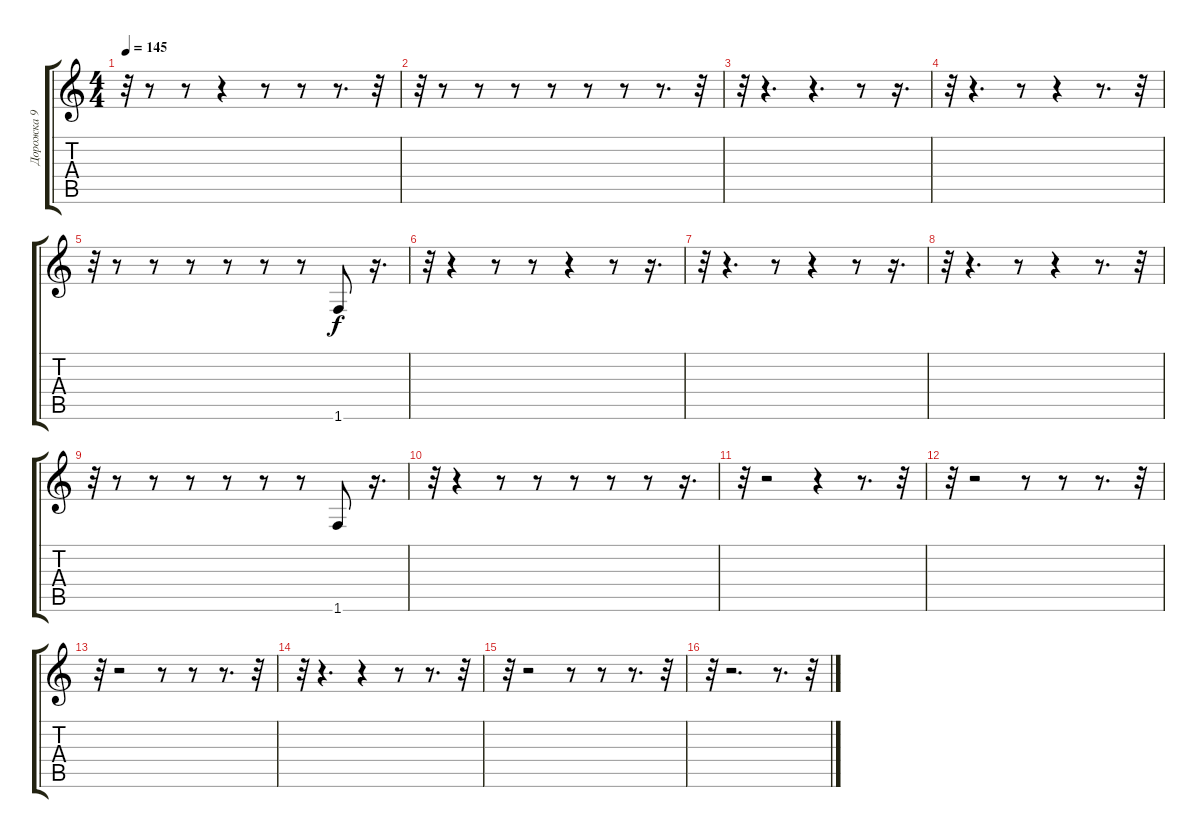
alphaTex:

\track ("Дорожка 9" "Дорожка 9") {instrument electricbasspick}
\staff {score tabs}
\tuning (E4 B3 G3 D3 A2 E2) {hide}
\ts (4 4)
\tempo 145
\clef g2
\ks c
r.32{dy f} r.8 r.8 r.4 r.8 r.8 r.8{d} r.32 |
r.32 r.8 r.8 r.8 r.8 r.8 r.8 r.8{d} r.32 |
r.32 r.4{d} r.4{d} r.8 r.16{d} |
r.32 r.4{d} r.8 r.4 r.8{d} r.32 |
r.32 r.8 r.8 r.8 r.8 r.8 r.8 1.6.8 r.16{d} |
r.32 r.4 r.8 r.8 r.4 r.8 r.16{d} |
r.32 r.4{d} r.8 r.4 r.8 r.16{d} |
r.32 r.4{d} r.8 r.4 r.8{d} r.32 |
r.32 r.8 r.8 r.8 r.8 r.8 r.8 1.6.8 r.16{d} |
r.32 r.4 r.8 r.8 r.8 r.8 r.8 r.16{d} |
r.32 r.2 r.4 r.8{d} r.32 |
r.32 r.2 r.8 r.8 r.8{d} r.32 |
r.32 r.2 r.8 r.8 r.8{d} r.32 |
r.32 r.4{d} r.4 r.8 r.8{d} r.32 |
r.32 r.2 r.8 r.8 r.8{d} r.32 |
r.32 r.2{d} r.8{d} r.32
